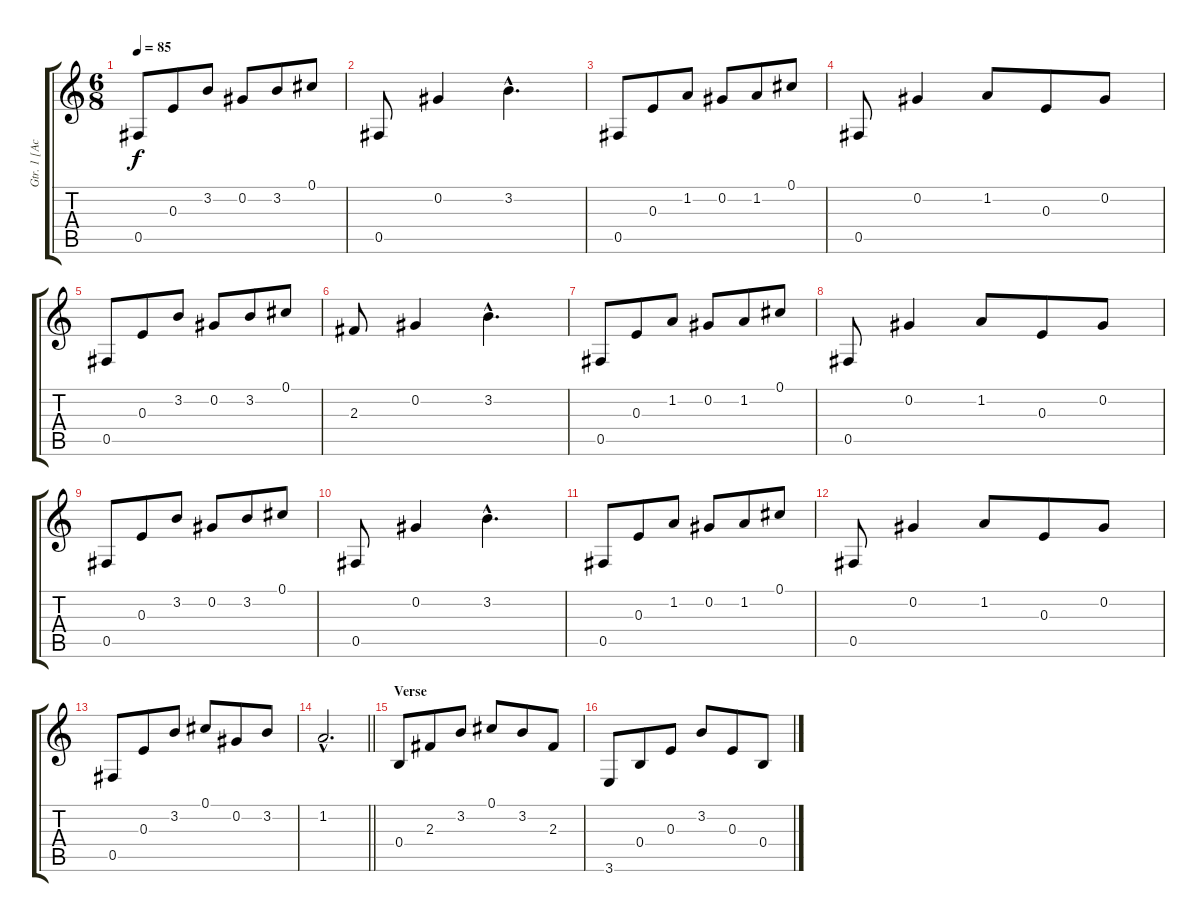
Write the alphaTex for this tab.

\track ("Gtr. 1 [Acoust]" "Gtr. 1 [Ac") {instrument acousticguitarsteel}
\staff {score tabs}
\tuning (Db4 Ab3 E3 B2 Gb2 Db2) {hide}
\ts (6 8)
\tempo 85
\clef g2
\ks c
0.5.8{dy f} 0.3.8 3.2.8 0.2.8 3.2.8 0.1.8 |
0.5.8 0.2.4 3.2{hac}.4{d} |
0.5.8 0.3.8 1.2.8 0.2.8 1.2.8 0.1.8 |
0.5.8 0.2.4 1.2.8 0.3.8 0.2.8 |
0.5.8 0.3.8 3.2.8 0.2.8 3.2.8 0.1.8 |
2.3.8 0.2.4 3.2{hac}.4{d} |
0.5.8 0.3.8 1.2.8 0.2.8 1.2.8 0.1.8 |
0.5.8 0.2.4 1.2.8 0.3.8 0.2.8 |
0.5.8 0.3.8 3.2.8 0.2.8 3.2.8 0.1.8 |
0.5.8 0.2.4 3.2{hac}.4{d} |
0.5.8 0.3.8 1.2.8 0.2.8 1.2.8 0.1.8 |
0.5.8 0.2.4 1.2.8 0.3.8 0.2.8 |
0.5.8 0.3.8 3.2.8 0.1.8 0.2.8 3.2.8 |
\barLineRight lightlight
1.2{hac}.2{d} |
\section ("" "Verse")
0.4.8 2.3.8 3.2.8 0.1.8 3.2.8 2.3.8 |
3.6.8 0.4.8 0.3.8 3.2.8 0.3.8 0.4.8
